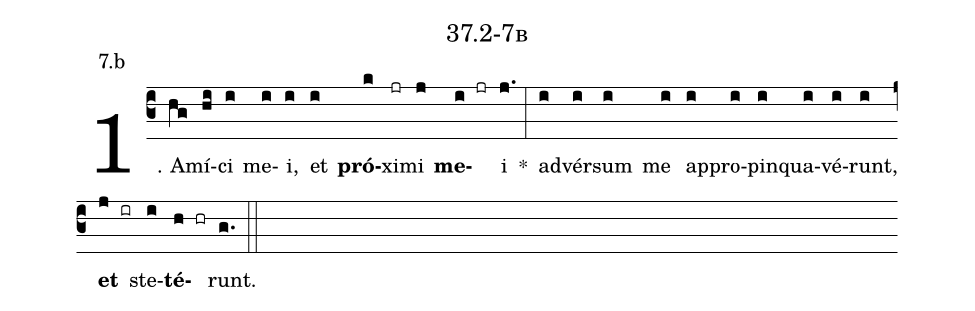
name: 37.2-7b;
annotation: 7.b;
%%
(c3)1. A(hg)mí(hi)ci(i) me(i)i,(i) et(i) <b>pró</b>(k)xi(jr)mi(j) <b>me</b>(i jr)i(j.) *(:) ad(i)vér(i)sum(i) me(i) ap(i)pro(i)pin(i)qua(i)vé(i)runt,(i) <b>et</b>(j ir) ste(i)<b>té</b>(h hr)runt.(g.) (::)


%E(i) u(i) o(j) u(i) a(h) e.(g.) (::)
